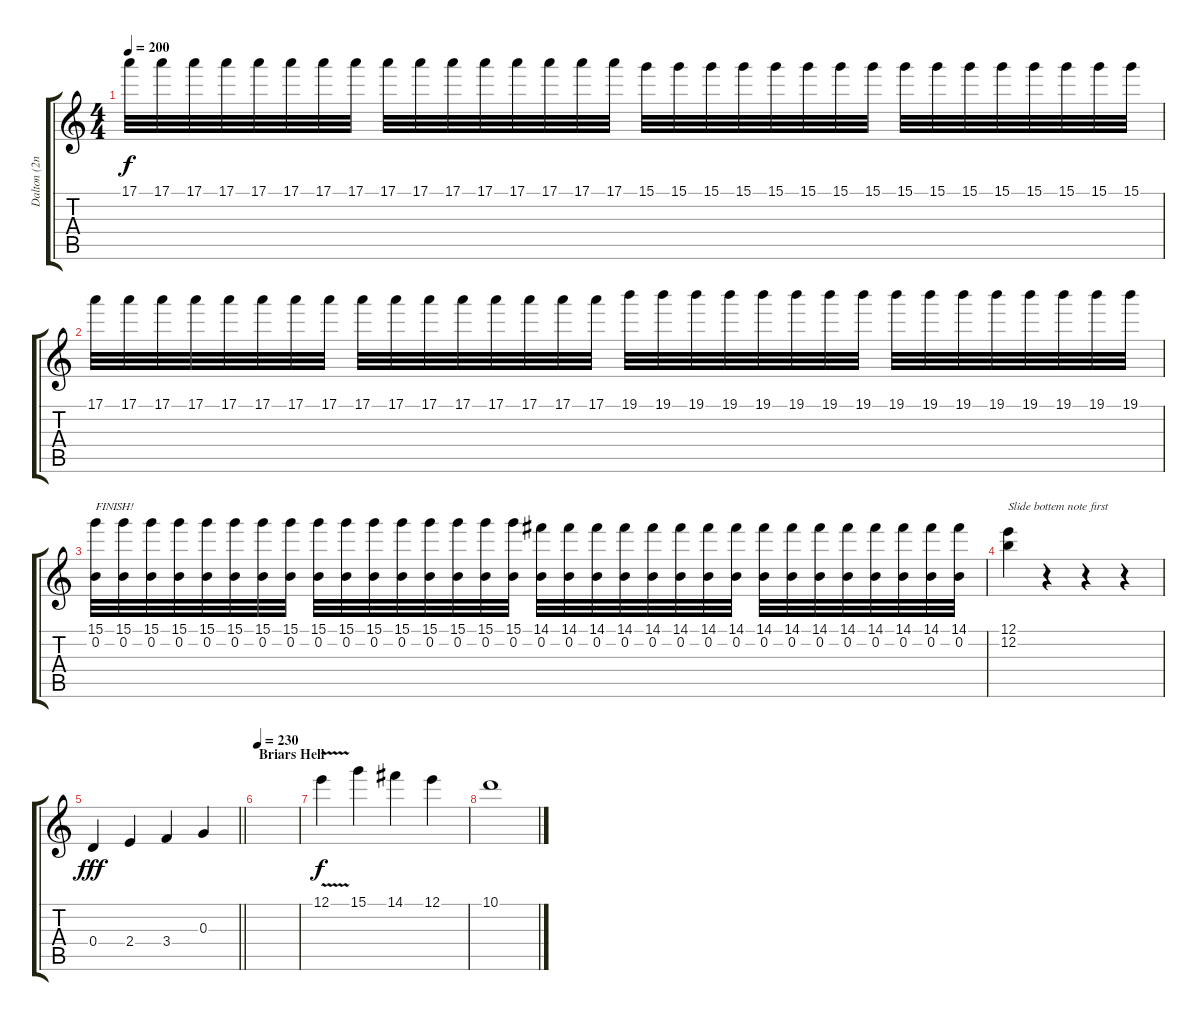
\track ("Dalton (2nd Lead)" "Dalton (2n") {instrument distortionguitar}
\staff {score tabs}
\tuning (E4 B3 G3 D3 A2 E2) {hide}
\ts (4 4)
\tempo 200
\clef g2
\ks c
17.1.32{dy f} 17.1.32 17.1.32 17.1.32 17.1.32 17.1.32 17.1.32 17.1.32 17.1.32 17.1.32 17.1.32 17.1.32 17.1.32 17.1.32 17.1.32 17.1.32 15.1.32 15.1.32 15.1.32 15.1.32 15.1.32 15.1.32 15.1.32 15.1.32 15.1.32 15.1.32 15.1.32 15.1.32 15.1.32 15.1.32 15.1.32 15.1.32 |
17.1.32 17.1.32 17.1.32 17.1.32 17.1.32 17.1.32 17.1.32 17.1.32 17.1.32 17.1.32 17.1.32 17.1.32 17.1.32 17.1.32 17.1.32 17.1.32 19.1.32 19.1.32 19.1.32 19.1.32 19.1.32 19.1.32 19.1.32 19.1.32 19.1.32 19.1.32 19.1.32 19.1.32 19.1.32 19.1.32 19.1.32 19.1.32 |
(15.1 0.2).32{txt "FINISH!"} (15.1 0.2).32 (15.1 0.2).32 (15.1 0.2).32 (15.1 0.2).32 (15.1 0.2).32 (15.1 0.2).32 (15.1 0.2).32 (15.1 0.2).32 (15.1 0.2).32 (15.1 0.2).32 (15.1 0.2).32 (15.1 0.2).32 (15.1 0.2).32 (15.1 0.2).32 (15.1 0.2).32 (14.1 0.2).32 (14.1 0.2).32 (14.1 0.2).32 (14.1 0.2).32 (14.1 0.2).32 (14.1 0.2).32 (14.1 0.2).32 (14.1 0.2).32 (14.1 0.2).32 (14.1 0.2).32 (14.1 0.2).32 (14.1 0.2).32 (14.1 0.2).32 (14.1 0.2).32 (14.1 0.2).32 (14.1 0.2).32 |
(12.1 12.2).4{txt "Slide bottem note first"} r.4 r.4 r.4 |
\barLineRight lightlight
0.4.4{dy fff} 2.4.4 3.4.4 0.3.4 |
\section ("" "Briars Hell")
\tempo 230
|
12.1{v}.4{dy f} 15.1.4 14.1.4 12.1.4 |
10.1.1
